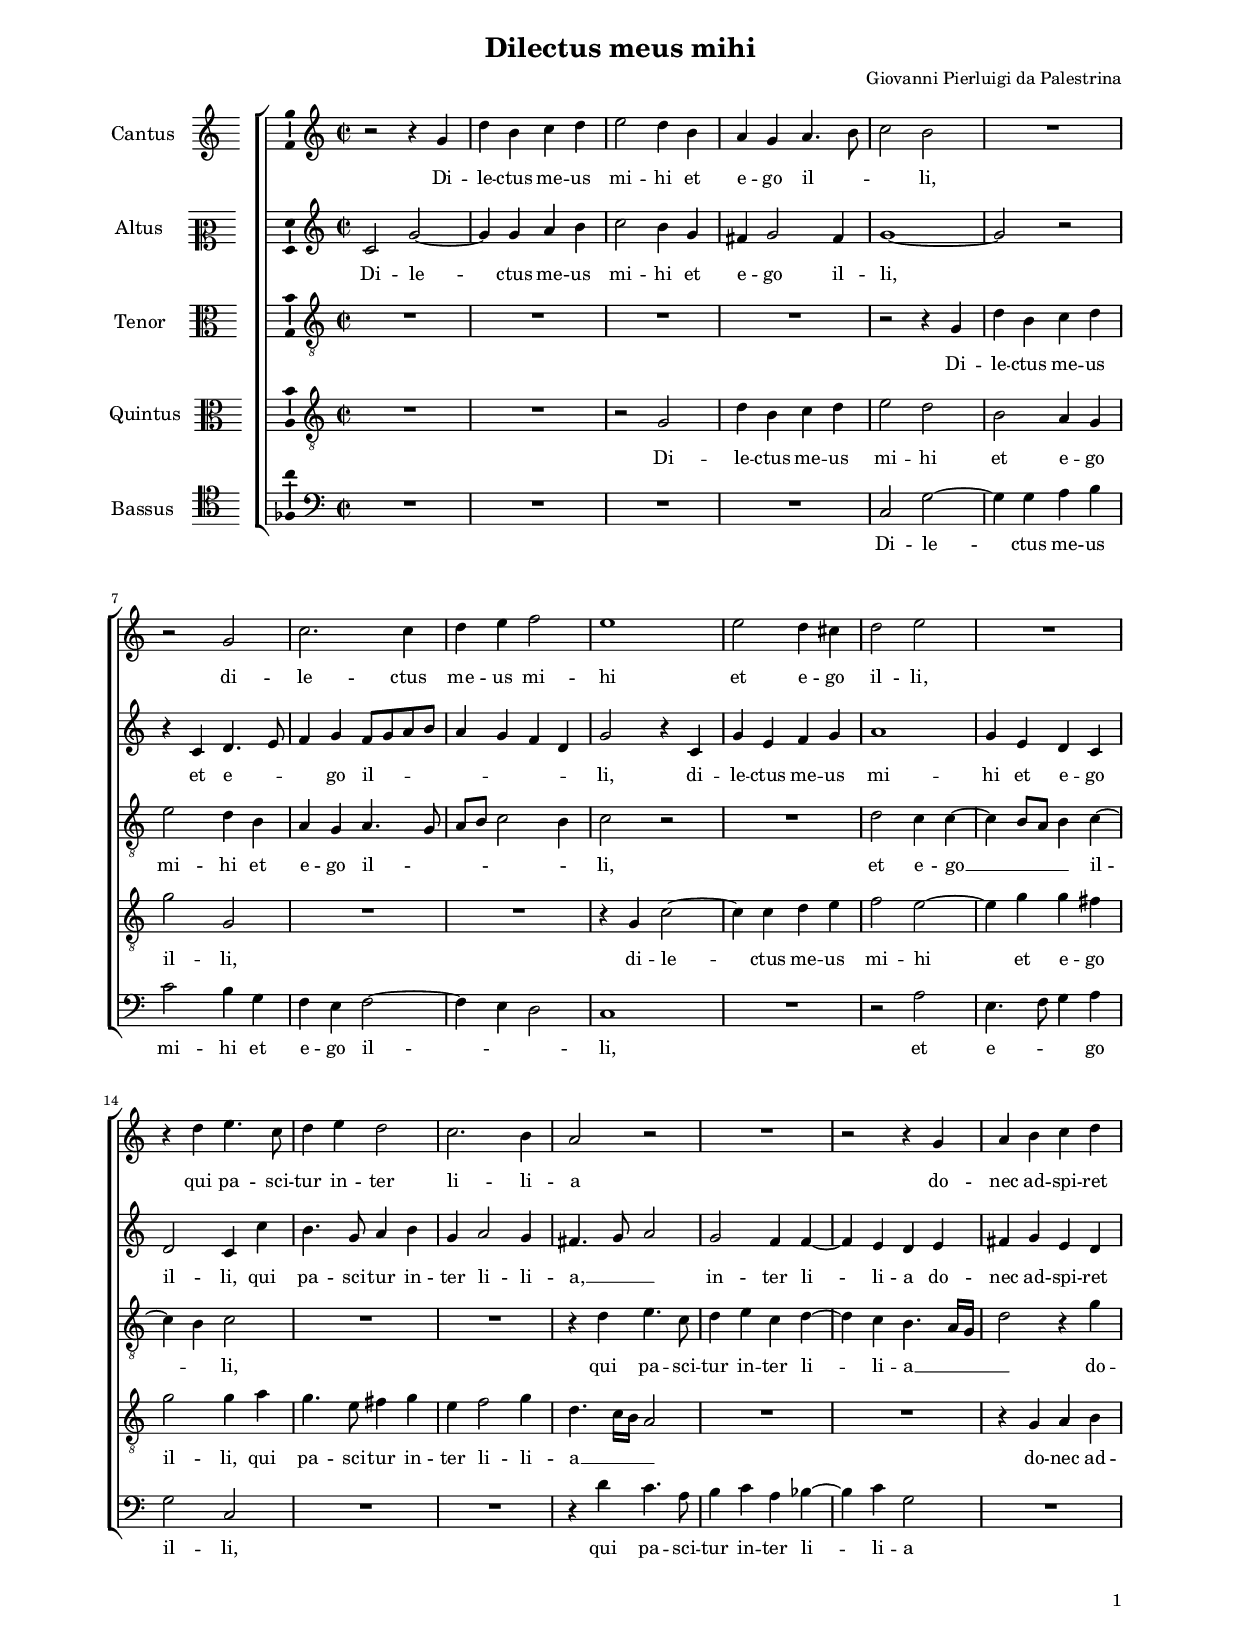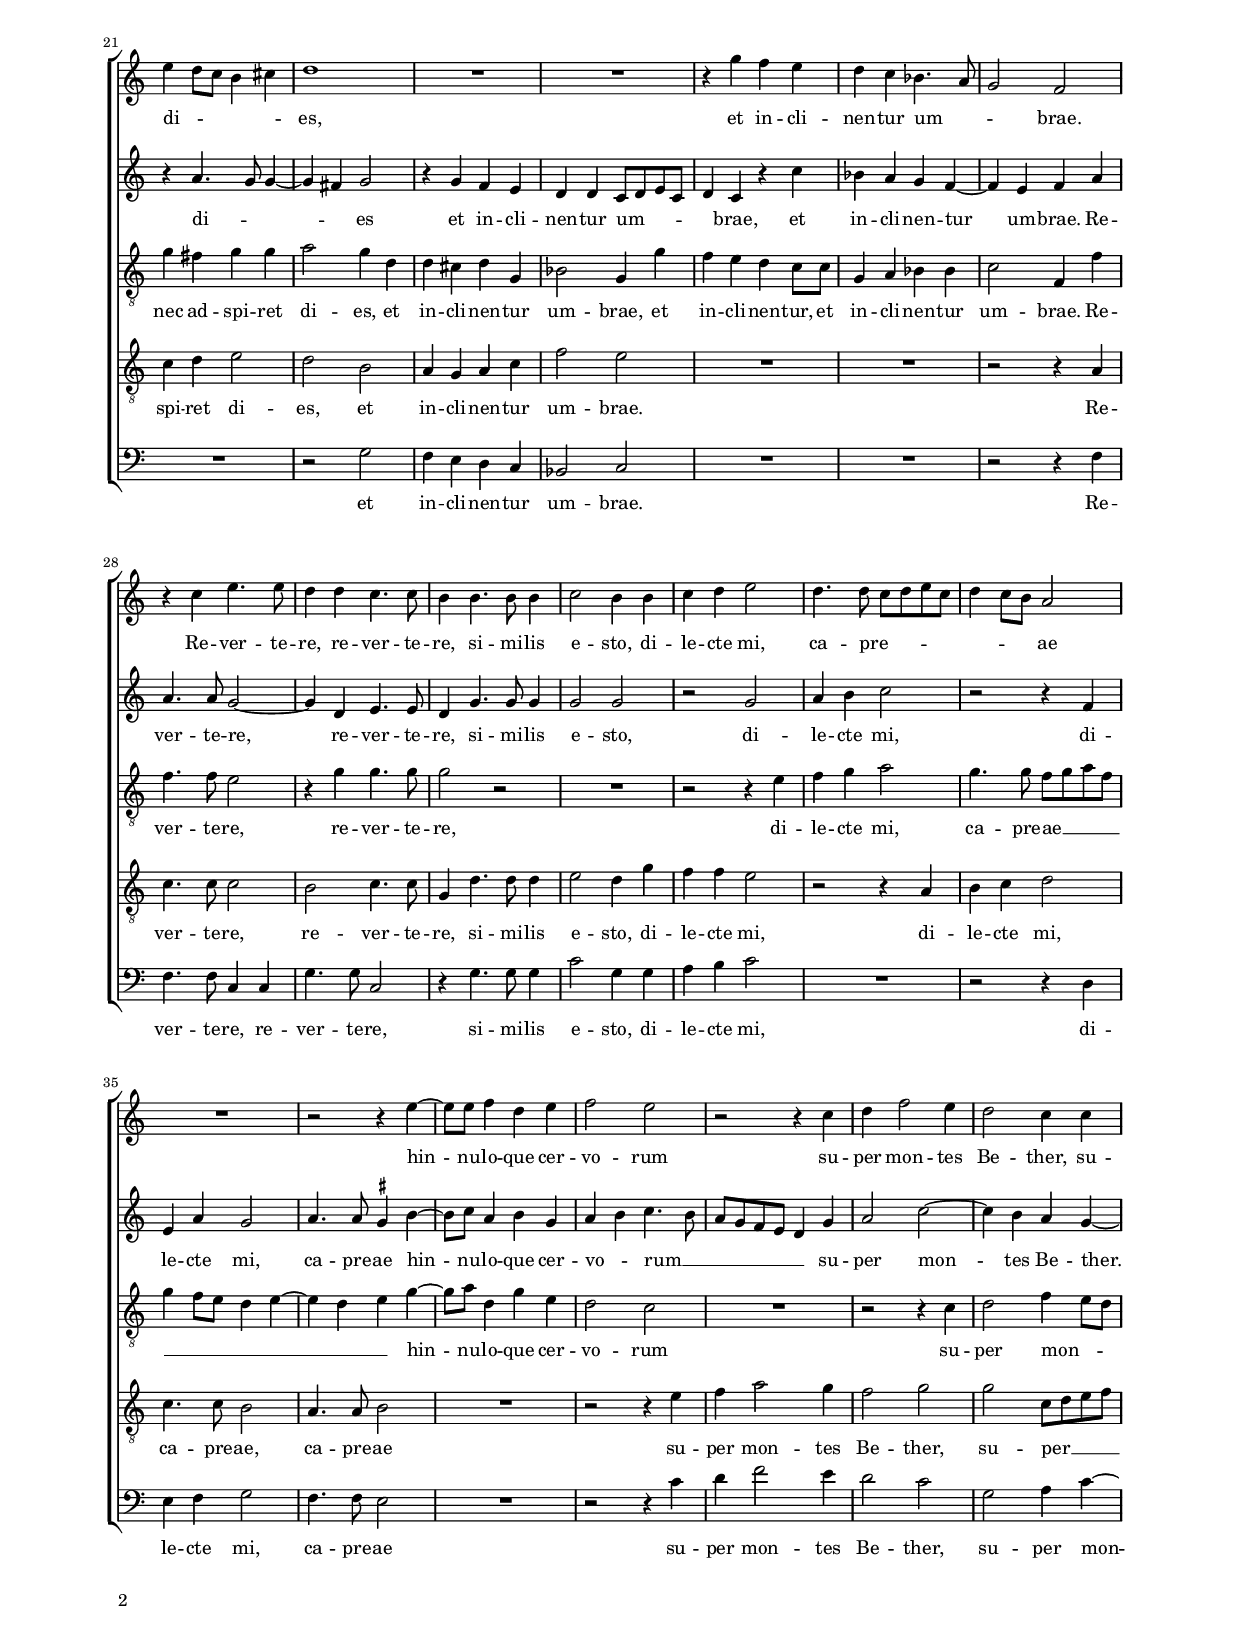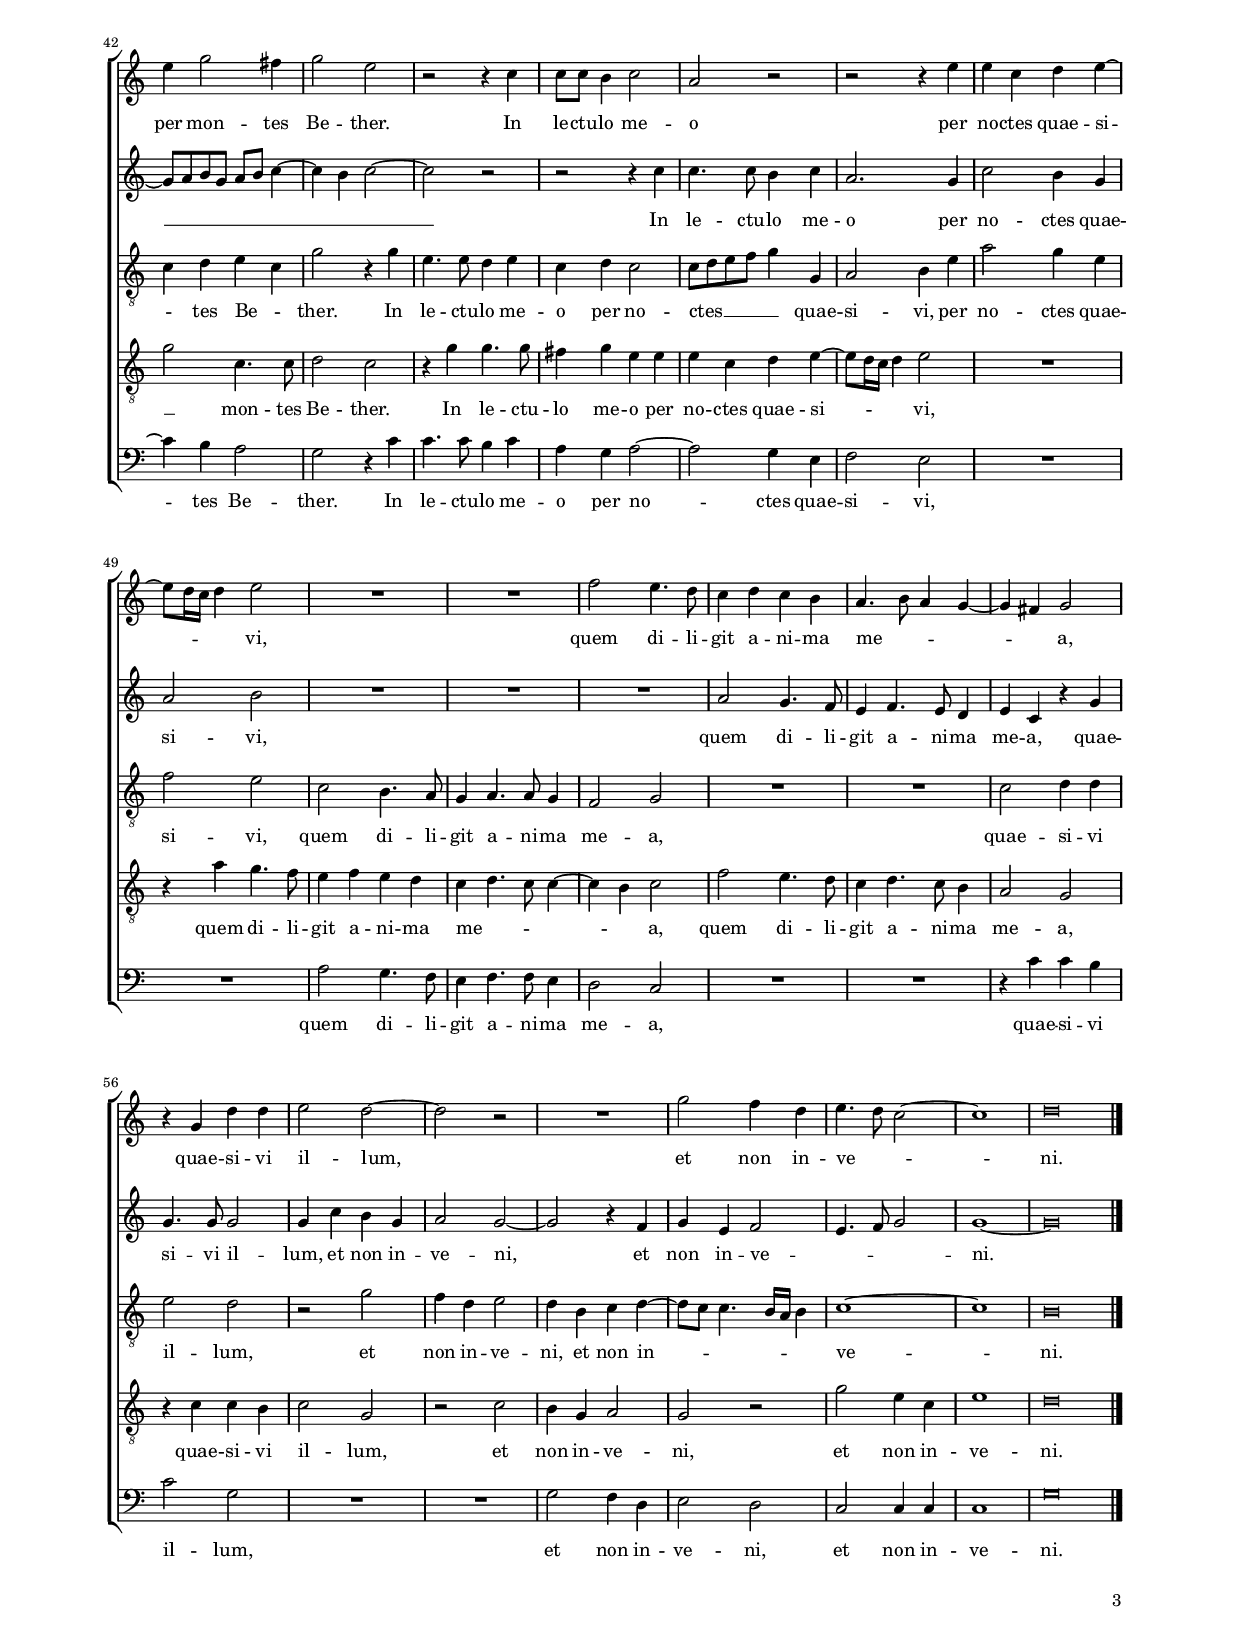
\header
{
  title="Dilectus meus mihi"
  composer="Giovanni Pierluigi da Palestrina"
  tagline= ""
}

\version "2.24.0"
\language deutsch
#(set-global-staff-size 15)
% #(set-default-paper-size "letter")
#(ly:set-option 'point-and-click #f)


\paper
	{
	top-margin = 1.8 \cm
	bottom-margin = 1.2 \cm
	left-margin = 2 \cm
	right-margin = 2 \cm
	ragged-bottom = ##f
	ragged-last-bottom = ##f
	print-page-number = ##f
	system-system-spacing = #'((basic-distance . 16) (minimum-distance . 14) (padding . 5) (strechability . 150))
	oddFooterMarkup=\markup   \fill-line { "" \fromproperty #'page:page-number-string }
	evenFooterMarkup=\markup  \fill-line { \fromproperty #'page:page-number-string "" }
	last-bottom-spacing = #'((basic-distance . 12) (minimum-distance . 7) (padding . 4))
	systems-per-page = 3
	page-count = 3
%	min-systems-per-page = 3
	markup-system-spacing.basic-distance = #12
	}

	
global = {
	\key c \major
	\time 2/2
	\set Score.tempoHideNote = ##t
	\tempo 4 = 95
	\skip 1*62
	\set Score.measureLength = #(ly:make-moment 2/1)
	\skip 1*2 \bar "|."
	}

	ficta = { \once \set suggestAccidentals = ##t }

	forget = #(define-music-function (music) (ly:music?) #{
		\accidentalStyle forget
		$music
		\accidentalStyle default
		#})


incipitcantus = \markup { \score {
	{
	\set Staff.instrumentName = \markup { \fontsize #1 "Cantus" }
	\key c \major
	\clef violin
	s4 \bar ""
	}
	\layout  {
	raggedright = ##t
	indent = 1.6 \cm
	line-width = 2.4\cm
	\context { \Staff \remove Time_signature_engraver }
	\override Staff.Clef.Y-extent = #'(0 . 0)
	}} \hspace #1 }

      
incipitaltus = \markup { \score {
	{
	\set Staff.instrumentName = \markup { \fontsize #1 "Altus" }
	\key c \major
	\clef mezzosoprano
	s4 \bar ""
	}
	\layout  {
	raggedright = ##t
	indent = 1.6 \cm
	line-width = 2.4\cm
	\context { \Staff \remove Time_signature_engraver }
	\override Staff.Clef.Y-extent = #'(0 . 0)
	}} \hspace #1 }


incipittenor = \markup { \score {
	{
	\set Staff.instrumentName = \markup { \fontsize #1 "Tenor" }
	\key c \major
	\clef alto
	s4 \bar ""
	}
	\layout  {
	raggedright = ##t
	indent = 1.6 \cm
	line-width = 2.4\cm
	\context { \Staff \remove Time_signature_engraver }
	\override Staff.Clef.Y-extent = #'(0 . 0)
	}} \hspace #1 }
      
      
incipitquintus = \markup { \score {
	{
	\set Staff.instrumentName = \markup { \fontsize #1 "Quintus" }
	\key c \major
	\clef alto
	s4 \bar ""
	}
	\layout  {
	raggedright = ##t
	indent = 1.6 \cm
	line-width = 2.4\cm
	\context { \Staff \remove Time_signature_engraver }
	\override Staff.Clef.Y-extent = #'(0 . 0)
	}} \hspace #1 }
      
      
incipitbassus = \markup { \score {
	{
	\set Staff.instrumentName = \markup { \fontsize #1 "Bassus" }
	\key c \major
	\clef tenor
	s4 \bar ""
	}
	\layout  {
	raggedright = ##t
	indent = 1.6 \cm
	line-width = 2.4\cm
	\context { \Staff \remove Time_signature_engraver }
	\override Staff.Clef.Y-extent = #'(0 . 0)
	}} \hspace #1 }


cantus =  \relative c''
	{
	r2 r4 g
	d' h c d
	e2 d4 h
	a4 g a4. h8
%5
	c2 h |
	R1
	r2 g
	c2. c4
	d4 e f2
%10
	e1 |
	e2 d4 cis
	d2 e
	R1
	r4 d e4. c8
%15
	d4 e d2 |
	c2. h4
	a2 r	
	R1
	r2 r4 g
%20
	a4 h c d |
	e4 d8 c h4 cis
	d1
	R1
	R1
%25
	r4 g f e |
	d4 c b4. a8
	g2 f
	r4 c' e4. e8
	d4 d c4. c8
%30
	h4 h4. h8 h4 |
	c2 h4 h
	c 4 d e2
	d4. d8 c d e c
	d4 c8 h a2
%35
	R1 |
	r2 r4 e'~
	e8 e f4 d e
	f2 e
	r2 r4 c
%40
	d4 f2 e4 |
	d2 c4 c
	e4 g2 fis4
	g2 e
	r2 r4 c
%45
	c8 c h4 c2 |
	a2 r
	r2 r4 e'
	e4 c d e~
	e8 d16 c d4 e2
%50
	R1 |
	R1
	f2 e4. d8
	c4 d c h
	a4. h8 a4 g~
%55
	g4 fis g2 |
	r4 g d' d
	e2 d~
	d2 r
	R1
%60
	g2 f4 d |
	e4. d8 c2~
	c1
	d\breve |
	}


altus =  \relative c'
	{
	c2 g'~
	g4 g a h
	c2 h4 g
	fis4 g2 fis4
%5
	g1~ |
	g2 r
	r4 c, d4. e8
	f4 g f8 g a h
	a4 g f d
%10
	g2 r4 c, |
	g'4 e f g
	a1
	g4 e d c
	d2 c4 c'
%15
	h4. g8 a4 h |
	g4 a2 g4
	fis4. g8 a2
	g2 f4 f~
	f4 e d e
%20
	fis4 g e d |
	r4 a'4. g8 g4~
	g4 fis g2
	r4 g f e
	d4 d c8 d e c
%25
	d4 c r c' |
	b4 a g f~
	f4 e f a
	a4. a8 g2~
	g4 d e4. e8
%30
	d4 g4. g8 g4 |
	g2 g
	r2 g
	a4 h c2
	r2 r4 f,
%35
	e4 a g2 |
	a4. a8 \ficta gis4 h~
	h8 c a4 h g
	a4 h c4. h8
	a8 g f e d4 g
%40
	a2 c~ |
	c4 h a g~
	g8 a h g a h c4~
	c4 h c2~
	c2 r
%45
	r2 r4 c |
	c4. c8 h4 c
	a2. g4
	c2 h4 g
	a2 h
%50
	R1 |
	R1
	R1
	a2 g4. f8
	e4 f4. e8 d4
%55
	e4 c r g' |
	g4. g8 g2
	g4 c h g
	a2 g~
	g2 r4 f
%60
	g4 e f2 |
	e4. f8 g2
	g1~
	g\breve |
	}


tenor =  \relative c'
	{
	R1
	R1
	R1
	R1
%5
	r2 r4 g |
	d'4 h c d
	e2 d4 h
	a4 g a4. g8
	a8 h c2 h4
%10
	c2 r |
	R1
	d2 c4 c~
	c4 h8 a h4 c~
	c4 h c2
%15
	R1 |
	R1
	r4 d e4. c8
	d4 e c d~
	d4 c h4. a16 g
%20
	d'2 r4 g |
	g4 fis g g
	a2 g4 d
	d4 cis d g,
	b2 g4 g'
%25
	f4 e d c8 c |
	g4 a b b
	c2 f,4 f'
	f4. f8 e2
	r4 g g4. g8
%30
	g2 r |
	R1
	r2 r4 e
	f4 g a2
	g4. g8 f8 g a f
%35
	g4 f8 e d4 e~ |
	e4 d e g~
	g8 a d,4 g e
	d2 c
	R1
%40
	r2 r4 c |
	d2 f4 e8 d
	c4 d e c
	g'2 r4 g
	e4. e8 d4 e
%45
	c4 d c2 |
	c8 d e f g4 g,
	a2 h4 e
	a2 g4 e
	f2 e
%50
	c2 h4. a8 |
	g4 a4. a8 g4
	f2 g
	R1
	R1
%55
	c2 d4 d |
	e2 d
	r2 g
	f4 d e2
	d4 h c d~
%60
	d8 c c4. h16 a h4 |
	c1~
	c1
	h\breve |
	}


quintus  =  \relative c'
	{
	R1
	R1
	r2 g
	d'4 h c d
%5
	e2 d |
	h2 a4 g
	g'2 g,
	R1
	R1
%10
	r4 g c2~ |
	c4 c d e
	f2 e~
	e4 g g fis
	g2 g4 a
%15
	g4. e8 fis4 g |
	e4 f2 g4
	d4. c16 h a2
	R1
	R1
%20
	r4 g a h |
	c4 d e2
	d2 h
	a4 g a c
	f2 e
%25
	R1 |
	R1
	r2 r4 a,
	c4. c8 c2
	h2 c4. c8
%30
	g4 d'4. d8 d4 |
	e2 d4 g
	f4 f e2
	r2 r4 a,
	h4 c d2
%35
	c4. c8 h2 |
	a4. a8 h2
	R1
	r2 r4 e
	f4 a2 g4
%40
	f2 g |
	g2 c,8 d e f
	g2 c,4. c8
	d2 c
	r4 g' g4. g8
%45
	fis4 g e e |
	e4 c d e~
	e8 d16 c d4 e2
	R1
	r4 a g4. f8
%50
	e4 f e d |
	c4 d4. c8 c4~
	c4 h c2
	f2 e4. d8
	c4 d4. c8 h4
%55
	a2 g |
	r4 c c h
	c2 g
	r2 c
	h4 g a2
%60
	g2 r |
	g'2 e4 c
	e1
	d\breve |
	}


bassus  =  \relative c
	{
	R1
	R1
	R1
	R1
%5
	c2 g'~ |
	g4 g a h
	c2 h4 g
	f4 e f2~
	f4 e d2
%10
	c1 |
	R1
	r2 a'
	e4. f8 g4 a
	g2 c,
%15
	R1 |
	R1
	r4 d' c4. a8
	h4 c a b~
	b4 c g2
%20
	R1 |
	R1
	r2 g
	f4 e d c
	b2 c
%25
	R1 |
	R1
	r2 r4 f
	f4. f8 c4 c
	g'4. g8 c,2
%30
	r4 g'4. g8 g4 |
	c2 g4 g
	a4 h c2
	R1
	r2 r4 d,
%35
	e4 f g2 |
	f4. f8 e2
	R1
	r2 r4 c'
	d4 f2 e4
%40
	d2 c |
	g2 a4 c~
	c4 h a2
	g2 r4 c
	c4. c8 h4 c
%45
	a4 g a2~ |
	a2 g4 e
	f2 e
	R1
	R1
%50
	a2 g4. f8 |
	e4 f4. f8 e4
	d2 c
	R1
	R1
%55
	r4 c' c h |
	c2 g
	R1
	R1
	g2 f4 d
%60
	e2 d |
	c2 c4 c
	c1
	g'\breve |
	}


lyricscantus = \lyricmode {
	Di -- le -- ctus me -- us mi -- hi et e -- go il -- _ _ li,
	di -- le -- ctus me -- us mi -- hi et e -- go il -- li,
	qui pa -- sci -- tur in -- ter li -- li -- a
	do -- nec ad -- spi -- ret di -- _ _ _ _ es,
	et in -- cli -- nen -- tur um -- _ _ brae.
	Re -- ver -- te -- re,
	re -- ver -- te -- re,
	si -- mi -- lis e -- sto, di -- le -- cte mi,
	ca -- pre -- _ _ _ _ _ _ _ ae hin -- nu -- lo -- que cer -- vo -- rum
	su -- per mon -- tes Be -- ther,
	su -- per mon -- tes Be -- ther.
	In le -- ctu -- lo me -- o per no -- ctes quae -- si -- _ _ _ vi,
	quem di -- li -- git a -- ni -- ma me -- _ _ _ _ a,
	quae -- si -- vi il -- lum,
	et non in -- ve -- _ _ ni.
	}


lyricsaltus = \lyricmode {
	Di -- le -- ctus me -- us mi -- hi et e -- go il -- li,
	et e -- _ _ go il -- _ _ _ _ _ _ _ li,
	di -- le -- ctus me -- us mi -- hi et e -- go il -- li,
	qui pa -- sci -- tur in -- ter li -- li -- a, __ _ _
	in -- ter li -- li -- a
	do -- nec ad -- spi -- ret di -- _ _ _ es
	et in -- cli -- nen -- tur um -- _ _ _ _ brae,
	et in -- cli -- nen -- tur um -- brae.
	Re -- ver -- te -- re,
	re -- ver -- te -- re,
	si -- mi -- lis e -- sto, di -- le -- cte mi,
	di -- le -- cte mi,
	ca -- pre -- ae hin -- nu -- lo -- que cer -- vo -- _ rum __ _ _ _ _ _ _ 
	su -- per mon -- tes Be -- ther. __ _ _ _ _ _ _ _ _
	In le -- ctu -- lo me -- o per no -- ctes quae -- si -- vi,
	quem di -- li -- git a -- ni -- ma me -- a,
	quae -- si -- vi il -- lum,
	et non in -- ve -- ni,
	et non in -- ve -- _ _ _ ni.
	}


lyricstenor = \lyricmode {
	Di -- le -- ctus me -- us mi -- hi et e -- go il -- _ _ _ _ _ li,
	et e -- go __ _ _ _ il -- _ li,
	qui pa -- sci -- tur in -- ter li -- li -- a __ _ _ _
	do -- nec ad -- spi -- ret di -- es,
	et in -- cli -- nen -- tur um -- brae,
	et in -- cli -- nen -- tur,
	et in -- cli -- nen -- tur um -- brae.
	Re -- ver -- te -- re,
	re -- ver -- te -- re,
	di -- le -- cte mi,
	ca -- pre -- ae __ _ _ _ _ _ _ _ _ _ _ hin -- nu -- lo -- que cer -- vo -- rum
	su -- per mon -- _ _ _ tes Be -- _ ther.
	In le -- ctu -- lo me -- o per no -- ctes __ _ _ _ _ quae -- si -- vi,
	per no -- ctes quae -- si -- vi,
	quem di -- li -- git a -- ni -- ma me -- a,
	quae -- si -- vi il -- lum,
	et non in -- ve -- ni,
	et non in -- _ _ _ _ _ ve -- ni.
	}


lyricsquintus = \lyricmode {
	Di -- le -- ctus me -- us mi -- hi et e -- go il -- li,
	di -- le -- ctus me -- us mi -- hi et e -- go il -- li,
	qui pa -- sci -- tur in -- ter li -- li -- a __ _ _ _
	do -- nec ad -- spi -- ret di -- es,
	et in -- cli -- nen -- tur um -- brae.
	Re -- ver -- te -- re,
	re -- ver -- te -- re,
	si -- mi -- lis e -- sto, di -- le -- cte mi,
	di -- le -- cte mi,
	ca -- pre -- ae,
	ca -- pre -- ae
	su -- per mon -- tes Be -- ther,
	su -- per __ _ _ _ _ mon -- tes Be -- ther.
	In le -- ctu -- lo me -- o per no -- ctes quae -- si -- _ _ _ vi,
	quem di -- li -- git a -- ni -- ma me -- _ _ _ _ a,
	quem di -- li -- git a -- ni -- ma me -- a,
	quae -- si -- vi il -- lum,
	et non in -- ve -- ni,
	et non in -- ve -- ni.
	}


lyricsbassus = \lyricmode {
	Di -- le -- ctus me -- us mi -- hi et e -- go il -- _ _ li,
	et e -- _ _ go il -- li,
	qui pa -- sci -- tur in -- ter li -- li -- a
	et in -- cli -- nen -- tur um -- brae.
	Re -- ver -- te -- re,
	re -- ver -- te -- re,
	si -- mi -- lis e -- sto, di -- le -- cte mi,
	di -- le -- cte mi,
	ca -- pre -- ae
	su -- per mon -- tes Be -- ther,
	su -- per mon -- tes Be -- ther.
	In le -- ctu -- lo me -- o per no -- ctes quae -- si -- vi,
	quem di -- li -- git a -- ni -- ma me -- a,
	quae -- si -- vi il -- lum,
	et non in -- ve -- ni,
	et non in -- ve -- ni.
	}


\score
{  
	% \transpose {
	\new ChoirStaff \with { \override StaffGrouper.staff-staff-spacing.basic-distance = #12 }
	<<

	\new Staff << \global
	\new Voice="v1" {
		\set Staff.instrumentName=\incipitcantus
%		\set Staff.instrumentName= "S"
		\set Staff.midiInstrument = "reed organ"
		\clef violin
		\cantus }
	\new Lyrics \lyricsto "v1" {\lyricscantus }
	>>


	\new Staff << \global
	\new Voice="v2" {
		\set Staff.instrumentName=\incipitaltus
%		\set Staff.instrumentName= "A"
		\set Staff.midiInstrument = "reed organ"
		\clef violin % "G_8"
		\altus}
	\new Lyrics \lyricsto "v2" {\lyricsaltus }
	>>


	\new Staff << \global
	\new Voice="v3" {
		\set Staff.instrumentName=\incipittenor
%		\set Staff.instrumentName= "T"
		\set Staff.midiInstrument = "reed organ"
		\clef "G_8"
		\tenor }
	\new Lyrics \lyricsto "v3" {\lyricstenor }
	>>


	\new Staff << \global
	\new Voice="v5" {
		\set Staff.instrumentName=\incipitquintus
%		\set Staff.instrumentName= "Q"
		\set Staff.midiInstrument = "reed organ"
		\clef "G_8"
		\quintus}
	\new Lyrics \lyricsto "v5" {\lyricsquintus }
	>>


	\new Staff << \global
	\new Voice="v4" {
		\set Staff.instrumentName=\incipitbassus
%		\set Staff.instrumentName= "B"
		\set Staff.midiInstrument = "reed organ"
		\clef bass 
		\bassus }
	\new Lyrics \lyricsto "v4" {\lyricsbassus}
	>>

	>>
	% } % transpose

	\layout
	{
	indent = 2.5\cm
	\context { \Lyrics \override VerticalAxisGroup.nonstaff-relatedstaff-spacing.padding = #1.4 }
	\context { \Staff \override TimeSignature.break-visibility = #end-of-line-invisible }
	\context { \Staff \consists Ambitus_engraver }
	\context { \Score \override BarNumber.padding = #2 }
	\context { \Voice \override NoteHead.style = #'baroque }
	}

\midi
	{
	
	}

}


% EOF
